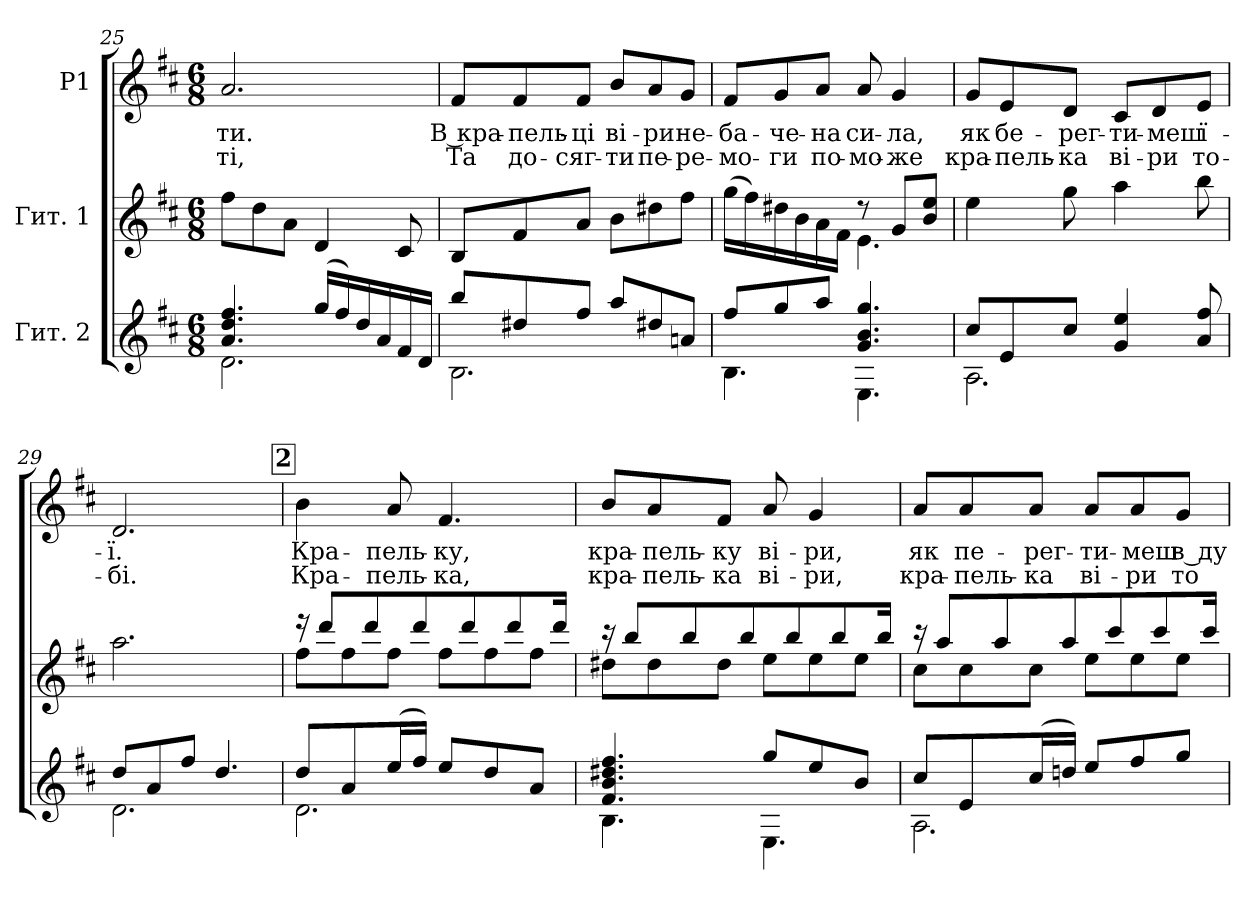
**kern	**kern	**kern	**text	**text
*part3	*part2	*part1	*part1	*part1
*staff3	*staff2	*staff1	*staff1	*staff1
*I"Гит. 2	*I"Гит. 1	*I"P1	*	*
!!LO:PB:g=z
*clefG2	*clefG2	*clefG2	*	*
*ITrd7c12	*ITrd7c12	*	*	*
*k[f#c#]	*k[f#c#]	*k[f#c#]	*	*
*D:	*D:	*D:	*	*
*M6/8	*M6/8	*M6/8	*	*
=25	=25	=25	=25	=25
*^	*	*	*	*
!	!	!	!	!LO:LY:b:color=#000000	!LO:LY:b:color=#000000
4.Ai/ 4.di 4.f#i	2.Di\	8f#i\L	2.ai/	ти.	-ті,
.	.	8di\	.	.	.
.	.	8Ai\J	.	.	.
(16gi/LL	.	4Di/	.	.	.
16f#i/)	.	.	.	.	.
16di/	.	.	.	.	.
16Ai/	.	.	.	.	.
16F#i/	.	8C#i/	.	.	.
16Di/JJ	.	.	.	.	.
=26	=26	=26	=26	=26	=26
!	!	!	!	!LO:LY:b:color=#000000	!LO:LY:b:color=#000000
8bi/L	2.BBi\	8BBi/L	8f#i/L	В кра-	Та
!	!	!	!	!LO:LY:b:color=#000000	!LO:LY:b:color=#000000
8d#Xi/	.	8F#i/	8f#i/	-пель-	до-
!	!	!	!	!LO:LY:b:color=#000000	!LO:LY:b:color=#000000
8f#i/J	.	8Ai/J	8f#i/J	-ці	-сяг-
!	!	!	!	!LO:LY:b:color=#000000	!LO:LY:b:color=#000000
8ai/L	.	8Bi\L	8bi/L	ві-	-ти
!	!	!	!	!LO:LY:b:color=#000000	!LO:LY:b:color=#000000
8d#Xi/	.	8d#Xi\	8ai/	-ри	пе-
!	!	!	!	!LO:LY:b:color=#000000	!LO:LY:b:color=#000000
8Ani/J	.	8f#i\J	8gi/J	не-	-ре-
=27	=27	=27	=27	=27	=27
*	*	*^	*	*	*
!	!	!	!	!	!LO:LY:b:color=#000000	!LO:LY:b:color=#000000
8f#i/L	4.BBi\	(16gi\LL	4.ryy	8f#i/L	-ба-	-мо-
.	.	16f#i\)	.	.	.	.
!	!	!	!	!	!LO:LY:b:color=#000000	!LO:LY:b:color=#000000
8gi/	.	16d#Xi\	.	8gi/	-че-	-ги
.	.	16Bi\	.	.	.	.
!	!	!	!	!	!LO:LY:b:color=#000000	!LO:LY:b:color=#000000
8ai/J	.	16Ai\	.	8ai/J	-на	по-
.	.	16F#i\JJ	.	.	.	.
!	!	!	!	!	!LO:LY:b:color=#000000	!LO:LY:b:color=#000000
4.Gi/ 4.Bi 4.gi	4.EEi\	8r	4.Ei\	8ai/	си-	-мо-
!	!	!	!	!	!LO:LY:b:color=#000000	!LO:LY:b:color=#000000
.	.	8Gi/L	.	4gi/	-ла,	-же
.	.	8Bi/ 8eiJ	.	.	.	.
*	*	*v	*v	*	*	*
!!LO:LB:g=z
=28	=28	=28	=28	=28	=28
!	!	!	!	!LO:LY:b:color=#000000	!LO:LY:b:color=#000000
8c#i/L	2.AAi\	4ei\	8gi/L	як	кра-
!	!	!	!	!LO:LY:b:color=#000000	!LO:LY:b:color=#000000
8Ei/	.	.	8ei/	бе-	-пель-
!	!	!	!	!LO:LY:b:color=#000000	!LO:LY:b:color=#000000
8c#i/J	.	8gi\	8di/J	-рег-	-ка
!	!	!	!	!LO:LY:b:color=#000000	!LO:LY:b:color=#000000
4Gi/ 4ei	.	4ai\	8c#i/L	-ти-	ві-
!	!	!	!	!LO:LY:b:color=#000000	!LO:LY:b:color=#000000
.	.	.	8di/	-меш	-ри
!	!	!	!	!LO:LY:b:color=#000000	!LO:LY:b:color=#000000
8Ai/ 8f#i	.	8bi\	8ei/J	ї-	то-
=29	=29	=29	=29	=29	=29
!	!	!	!	!LO:LY:b:color=#000000	!LO:LY:b:color=#000000
8di/L	2.Di\	2.ai\	2.di/	-ї.	-бі.
8Ai/	.	.	.	.	.
8f#i/J	.	.	.	.	.
4.di/	.	.	.	.	.
!!LO:REH:place=s1:B:color=#000000:enc=box:fs=17.4264:t=2
=30	=30	=30	=30	=30	=30
*	*	*^	*	*	*
!	!	!	!	!	!LO:LY:b:color=#000000	!LO:LY:b:color=#000000
8di/L	2.Di\	16r	8f#i\L	4bi\	Кра-	Кра-
.	.	8ddi/L	.	.	.	.
8Ai/	.	.	8f#i\	.	.	.
.	.	8ddi/	.	.	.	.
!	!	!	!	!	!LO:LY:b:color=#000000	!LO:LY:b:color=#000000
(16ei/L	.	.	8f#i\J	8ai/	-пель-	-пель-
16f#i/JJ)	.	8ddi/	.	.	.	.
!	!	!	!	!	!LO:LY:b:color=#000000	!LO:LY:b:color=#000000
8ei/L	.	.	8f#i\L	4.f#i/	-ку,	-ка,
.	.	8ddi/	.	.	.	.
8di/	.	.	8f#i\	.	.	.
.	.	8ddi/	.	.	.	.
8Ai/J	.	.	8f#i\J	.	.	.
.	.	16ddi/Jk	.	.	.	.
=31	=31	=31	=31	=31	=31	=31
!	!	!	!	!	!LO:LY:b:color=#000000	!LO:LY:b:color=#000000
4.F#i/ 4.Bi 4.d#Xi 4.f#i	4.BBi\	16r	8d#Xi\L	8bi/L	кра-	кра-
.	.	8bi/L	.	.	.	.
!	!	!	!	!	!LO:LY:b:color=#000000	!LO:LY:b:color=#000000
.	.	.	8d#i\	8ai/	-пель-	-пель-
.	.	8bi/	.	.	.	.
!	!	!	!	!	!LO:LY:b:color=#000000	!LO:LY:b:color=#000000
.	.	.	8d#i\J	8f#i/J	-ку	-ка
.	.	8bi/	.	.	.	.
!	!	!	!	!	!LO:LY:b:color=#000000	!LO:LY:b:color=#000000
8gi/L	4.EEi\	.	8ei\L	8ai/	ві-	ві-
.	.	8bi/	.	.	.	.
!	!	!	!	!	!LO:LY:b:color=#000000	!LO:LY:b:color=#000000
8ei/	.	.	8ei\	4gi/	-ри,	-ри,
.	.	8bi/	.	.	.	.
8Bi/J	.	.	8ei\J	.	.	.
.	.	16bi/Jk	.	.	.	.
!!LO:LB:g=z
=32	=32	=32	=32	=32	=32	=32
!	!	!	!	!	!LO:LY:b:color=#000000	!LO:LY:b:color=#000000
8c#i/L	2.AAi\	16r	8c#i\L	8ai/L	як	кра-
.	.	8ai/L	.	.	.	.
!	!	!	!	!	!LO:LY:b:color=#000000	!LO:LY:b:color=#000000
8Ei/	.	.	8c#i\	8ai/	пе-	-пель-
.	.	8ai/	.	.	.	.
!	!	!	!	!	!LO:LY:b:color=#000000	!LO:LY:b:color=#000000
(16c#i/L	.	.	8c#i\J	8ai/J	-рег-	-ка
16dni/JJ)	.	8ai/	.	.	.	.
!	!	!	!	!	!LO:LY:b:color=#000000	!LO:LY:b:color=#000000
8ei/L	.	.	8ei\L	8ai/L	-ти-	ві-
.	.	8cc#i/	.	.	.	.
!	!	!	!	!	!LO:LY:b:color=#000000	!LO:LY:b:color=#000000
8f#i/	.	.	8ei\	8ai/	-меш	-ри
.	.	8cc#i/	.	.	.	.
!	!	!	!	!	!LO:LY:b:color=#000000	!LO:LY:b:color=#000000
8gi/J	.	.	8ei\J	8gi/J	в ду-	то-
.	.	16cc#i/Jk	.	.	.	.
*v	*v	*	*	*	*	*
*	*v	*v	*	*	*
=	=	=	=	=
*-	*-	*-	*-	*-
